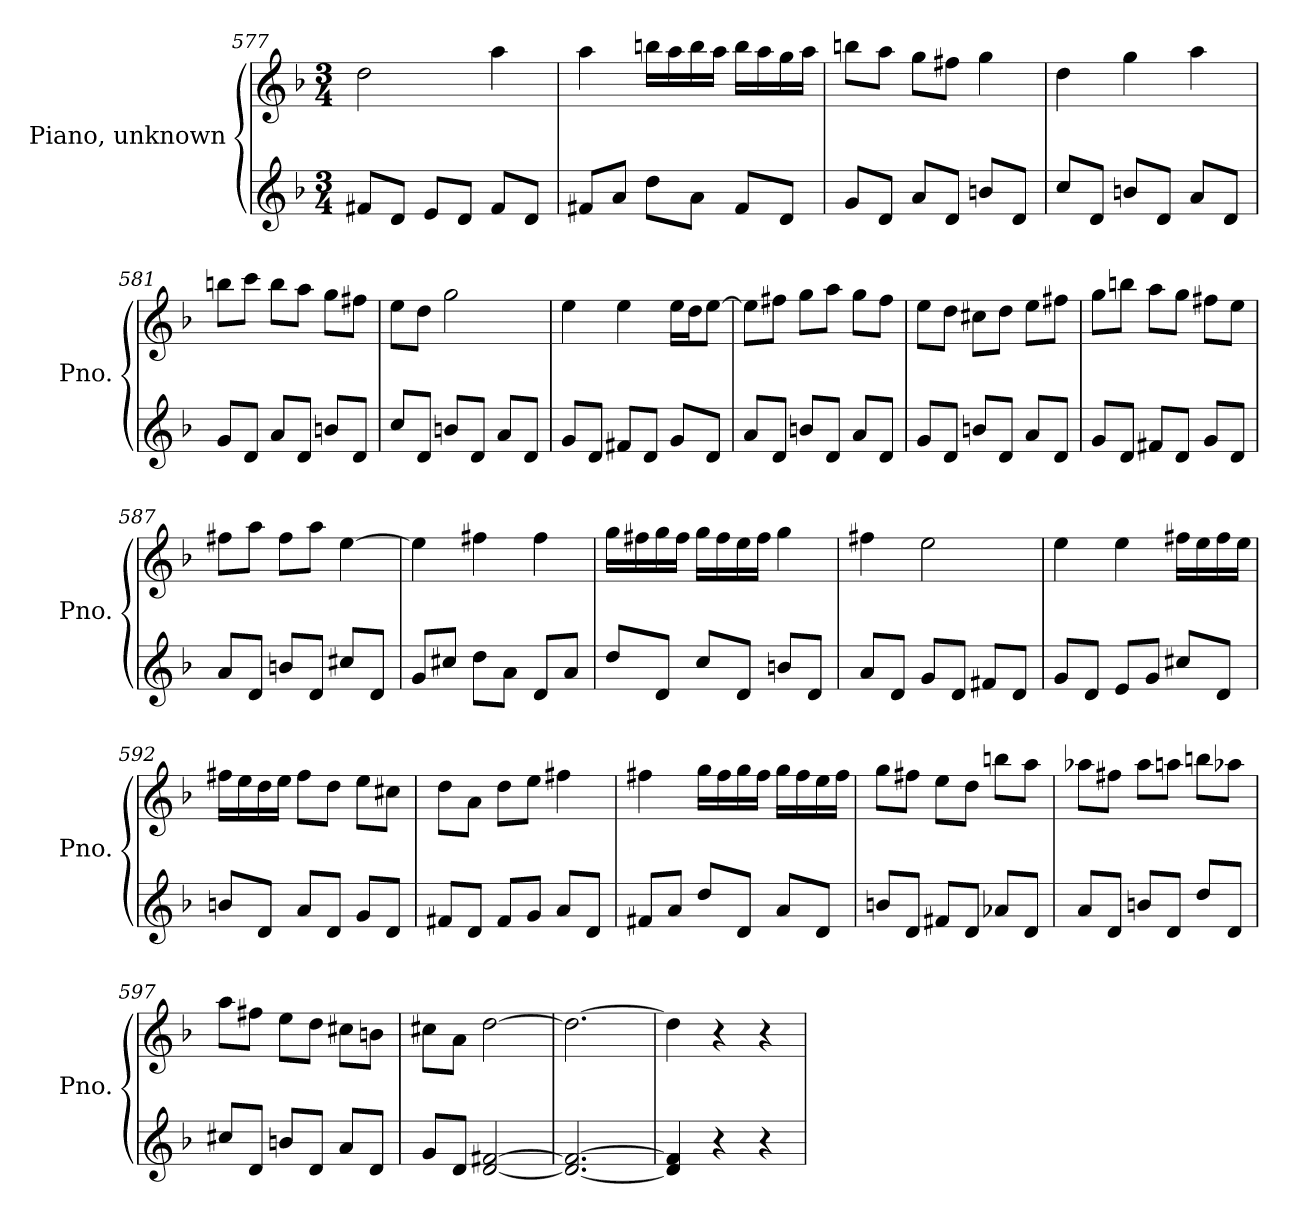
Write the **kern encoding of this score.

**kern	**kern
*part1	*part1
*staff2	*staff1
*I"Piano, unknown	*
*I'Pno.	*
*clefG2	*clefG2
*k[b-]	*k[b-]
*M3/4	*M3/4
=577	=577
8f#X/L	2dd\
8d/J	.
8e/L	.
8d/J	.
8f#/L	4aa\
8d/J	.
=578	=578
8f#X/L	4aa\
8a/J	.
8dd\L	16bbn\LL
.	16aa\
8a\J	16bb\
.	16aa\JJ
8f#/L	16bb\LL
.	16aa\
8d/J	16gg\
.	16aa\JJ
=579	=579
8g/L	8bbn\L
8d/J	8aa\J
8a/L	8gg\L
8d/J	8ff#X\J
8bn/L	4gg\
8d/J	.
=580	=580
8cc/L	4dd\
8d/J	.
8bn/L	4gg\
8d/J	.
8a/L	4aa\
8d/J	.
!!LO:LB:g=z
=581	=581
8g/L	8bbn\L
8d/J	8ccc\J
8a/L	8bb\L
8d/J	8aa\J
8bn/L	8gg\L
8d/J	8ff#X\J
=582	=582
8cc/L	8ee\L
8d/J	8dd\J
8bn/L	2gg\
8d/J	.
8a/L	.
8d/J	.
=583	=583
8g/L	4ee\
8d/J	.
8f#X/L	4ee\
8d/J	.
8g/L	16ee\LL
.	16dd\J
8d/J	[8ee\J
=584	=584
8a/L	8ee\L]
8d/J	8ff#X\J
8bn/L	8gg\L
8d/J	8aa\J
8a/L	8gg\L
8d/J	8ff#\J
=585	=585
8g/L	8ee\L
8d/J	8dd\J
8bn/L	8cc#X\L
8d/J	8dd\J
8a/L	8ee\L
8d/J	8ff#X\J
!!LO:LB:g=z
=586	=586
8g/L	8gg\L
8d/J	8bbn\J
8f#X/L	8aa\L
8d/J	8gg\J
8g/L	8ff#X\L
8d/J	8ee\J
=587	=587
8a/L	8ff#X\L
8d/J	8aa\J
8bn/L	8ff#\L
8d/J	8aa\J
8cc#X/L	[4ee\
8d/J	.
=588	=588
8g/L	4ee\]
8cc#X/J	.
8dd\L	4ff#X\
8a\J	.
8d/L	4ff#\
8a/J	.
=589	=589
8dd/L	16gg\LL
.	16ff#X\
8d/J	16gg\
.	16ff#\JJ
8cc/L	16gg\LL
.	16ff#\
8d/J	16ee\
.	16ff#\JJ
8bn/L	4gg\
8d/J	.
=590	=590
8a/L	4ff#X\
8d/J	.
8g/L	2ee\
8d/J	.
8f#X/L	.
8d/J	.
!!LO:LB:g=z
=591	=591
8g/L	4ee\
8d/J	.
8e/L	4ee\
8g/J	.
8cc#X/L	16ff#X\LL
.	16ee\
8d/J	16ff#\
.	16ee\JJ
=592	=592
8bn/L	16ff#X\LL
.	16ee\
8d/J	16dd\
.	16ee\JJ
8a/L	8ff#\L
8d/J	8dd\J
8g/L	8ee\L
8d/J	8cc#X\J
=593	=593
8f#X/L	8dd\L
8d/J	8a\J
8f#/L	8dd\L
8g/J	8ee\J
8a/L	4ff#X\
8d/J	.
=594	=594
8f#X/L	4ff#X\
8a/J	.
8dd/L	16gg\LL
.	16ff#\
8d/J	16gg\
.	16ff#\JJ
8a/L	16gg\LL
.	16ff#\
8d/J	16ee\
.	16ff#\JJ
!!LO:LB:g=z
=595	=595
8bn/L	8gg\L
8d/J	8ff#X\J
8f#X/L	8ee\L
8d/J	8dd\J
8a-X/L	8bbn\L
8d/J	8aa\J
=596	=596
8a/L	8aa-X\L
8d/J	8ff#X\J
8bn/L	8aa-\L
8d/J	8aan\J
8dd/L	8bbn\L
8d/J	8aa-X\J
=597	=597
8cc#X/L	8aa\L
8d/J	8ff#X\J
8bn/L	8ee\L
8d/J	8dd\J
8a/L	8cc#X\L
8d/J	8bn\J
=598	=598
8g/L	8cc#X\L
8d/J	8a\J
[2d/ [2f#X/	[2dd\
=599	=599
2.d/_ 2.f#/_	2.dd\_
=600	=600
4d/] 4f#/]	4dd\]
4r	4r
4r	4r
=	=
*-	*-
